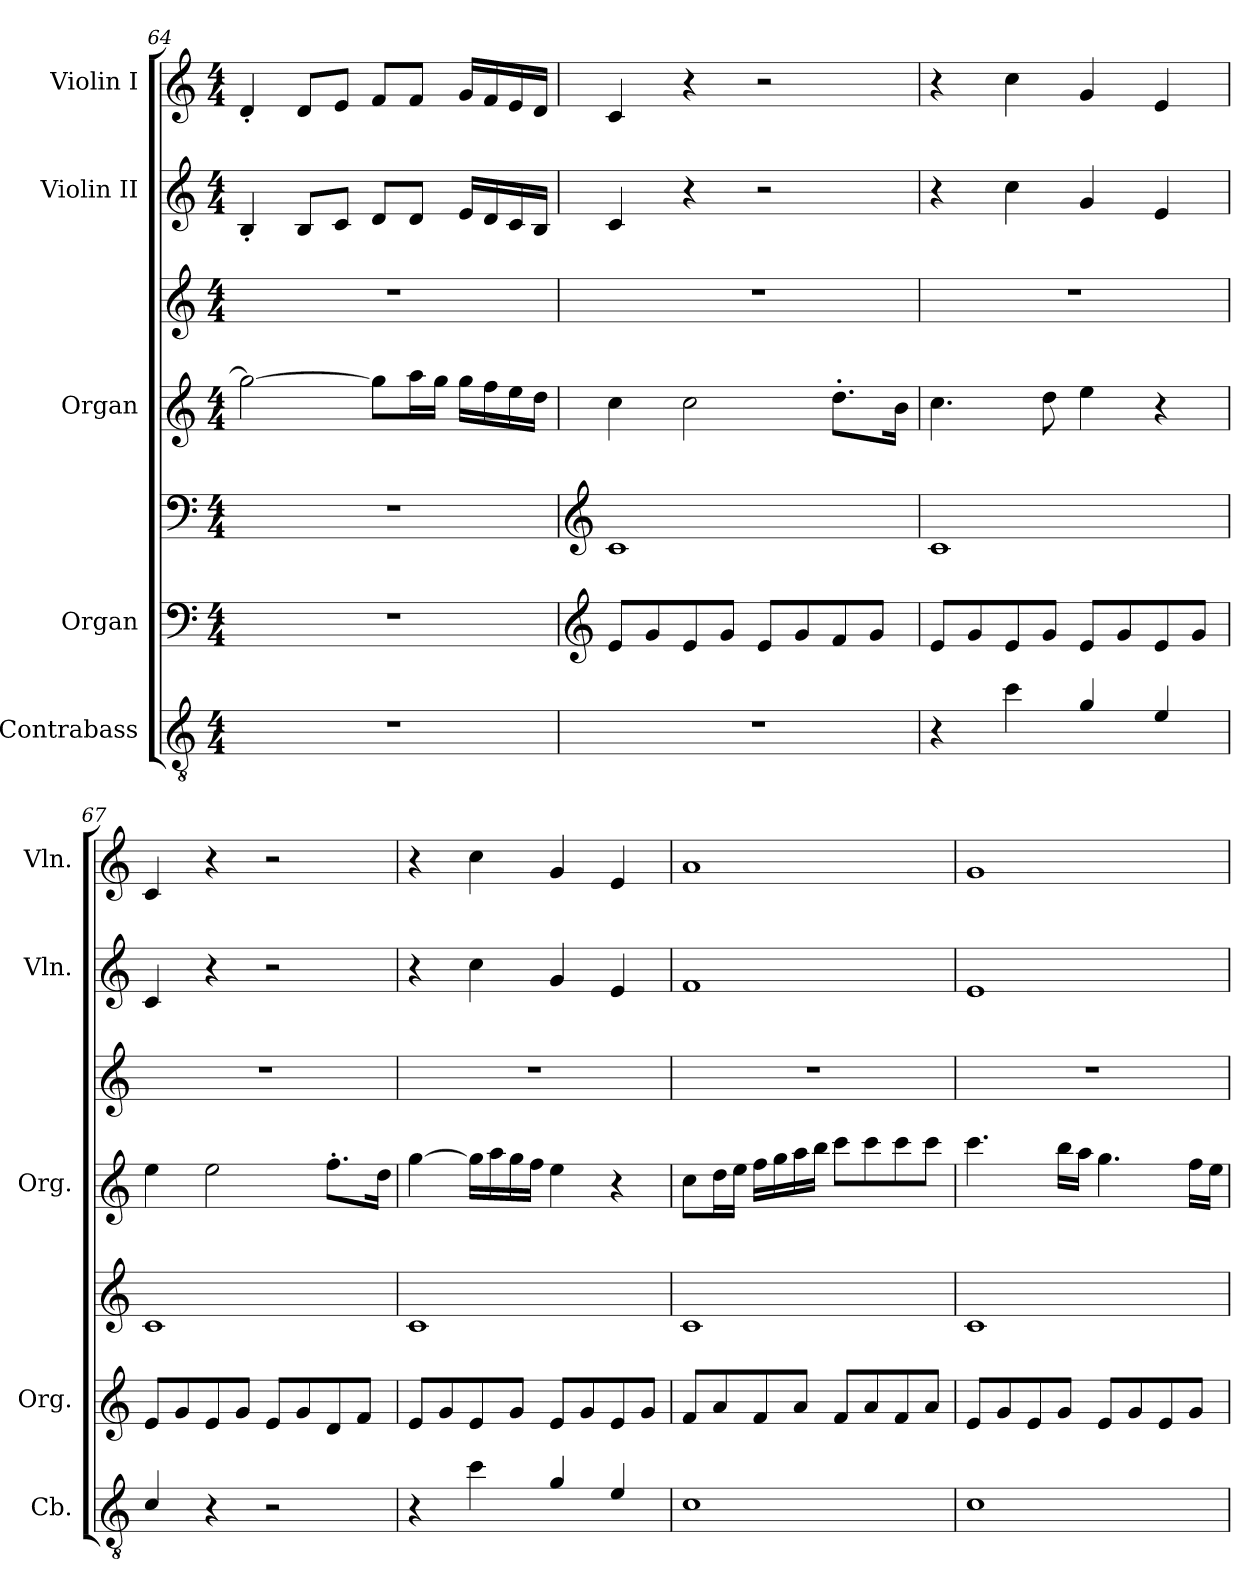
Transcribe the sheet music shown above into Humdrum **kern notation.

**kern	**kern	**kern	**kern	**kern	**kern	**kern
*part5	*part4	*part4	*part3	*part3	*part2	*part1
*staff7	*staff6	*staff5	*staff4	*staff3	*staff2	*staff1
*I"Contrabass	*I"Organ	*	*I"Organ	*	*I"Violin II	*I"Violin I
*I'Cb.	*I'Org.	*	*I'Org.	*	*I'Vln.	*I'Vln.
!!LO:PB:g=z
*clefGv2	*clefF4	*clefF4	*clefG2	*clefG2	*clefG2	*clefG2
*ITrd7c12	*	*	*	*	*	*
*k[]	*k[]	*k[]	*k[]	*k[]	*k[]	*k[]
*M4/4	*M4/4	*M4/4	*M4/4	*M4/4	*M4/4	*M4/4
=64	=64	=64	=64	=64	=64	=64
1r	1r	1r	2gg\_	1r	4B'/	4d'/
.	.	.	.	.	8B/L	8d/L
.	.	.	.	.	8c/J	8e/J
.	.	.	8gg\L]	.	8d/L	8f/L
.	.	.	16aa\L	.	8d/J	8f/J
.	.	.	16gg\JJ	.	.	.
.	.	.	16gg\LL	.	16e/LL	16g/LL
.	.	.	16ff\	.	16d/	16f/
.	.	.	16ee\	.	16c/	16e/
.	.	.	16dd\JJ	.	16B/JJ	16d/JJ
=65	=65	=65	=65	=65	=65	=65
*	*clefG2	*clefG2	*	*	*	*
1r	8e/L	1c	4cc\	1r	4c/	4c/
.	8g/	.	.	.	.	.
.	8e/	.	2cc\	.	4r	4r
.	8g/J	.	.	.	.	.
.	8e/L	.	.	.	2r	2r
.	8g/	.	.	.	.	.
.	8f/	.	8.dd'\L	.	.	.
.	8g/J	.	.	.	.	.
.	.	.	16b\Jk	.	.	.
=66	=66	=66	=66	=66	=66	=66
4r	8e/L	1c	4.cc\	1r	4r	4r
.	8g/	.	.	.	.	.
4c\	8e/	.	.	.	4cc\	4cc\
.	8g/J	.	8dd\	.	.	.
4G/	8e/L	.	4ee\	.	4g/	4g/
.	8g/	.	.	.	.	.
4E/	8e/	.	4r	.	4e/	4e/
.	8g/J	.	.	.	.	.
=67	=67	=67	=67	=67	=67	=67
4C/	8e/L	1c	4ee\	1r	4c/	4c/
.	8g/	.	.	.	.	.
4r	8e/	.	2ee\	.	4r	4r
.	8g/J	.	.	.	.	.
2r	8e/L	.	.	.	2r	2r
.	8g/	.	.	.	.	.
.	8d/	.	8.ff'\L	.	.	.
.	8f/J	.	.	.	.	.
.	.	.	16dd\Jk	.	.	.
!!LO:PB:g=z
=68	=68	=68	=68	=68	=68	=68
4r	8e/L	1c	[4gg\	1r	4r	4r
.	8g/	.	.	.	.	.
4c\	8e/	.	16gg\LL]	.	4cc\	4cc\
.	.	.	16aa\	.	.	.
.	8g/J	.	16gg\	.	.	.
.	.	.	16ff\JJ	.	.	.
4G/	8e/L	.	4ee\	.	4g/	4g/
.	8g/	.	.	.	.	.
4E/	8e/	.	4r	.	4e/	4e/
.	8g/J	.	.	.	.	.
=69	=69	=69	=69	=69	=69	=69
1C	8f/L	1c	8cc\L	1r	1f	1a
.	8a/	.	16dd\L	.	.	.
.	.	.	16ee\JJ	.	.	.
.	8f/	.	16ff\LL	.	.	.
.	.	.	16gg\	.	.	.
.	8a/J	.	16aa\	.	.	.
.	.	.	16bb\JJ	.	.	.
.	8f/L	.	8ccc\L	.	.	.
.	8a/	.	8ccc\	.	.	.
.	8f/	.	8ccc\	.	.	.
.	8a/J	.	8ccc\J	.	.	.
=70	=70	=70	=70	=70	=70	=70
1C	8e/L	1c	4.ccc\	1r	1e	1g
.	8g/	.	.	.	.	.
.	8e/	.	.	.	.	.
.	8g/J	.	16bb\LL	.	.	.
.	.	.	16aa\JJ	.	.	.
.	8e/L	.	4.gg\	.	.	.
.	8g/	.	.	.	.	.
.	8e/	.	.	.	.	.
.	8g/J	.	16ff\LL	.	.	.
.	.	.	16ee\JJ	.	.	.
=	=	=	=	=	=	=
*-	*-	*-	*-	*-	*-	*-
